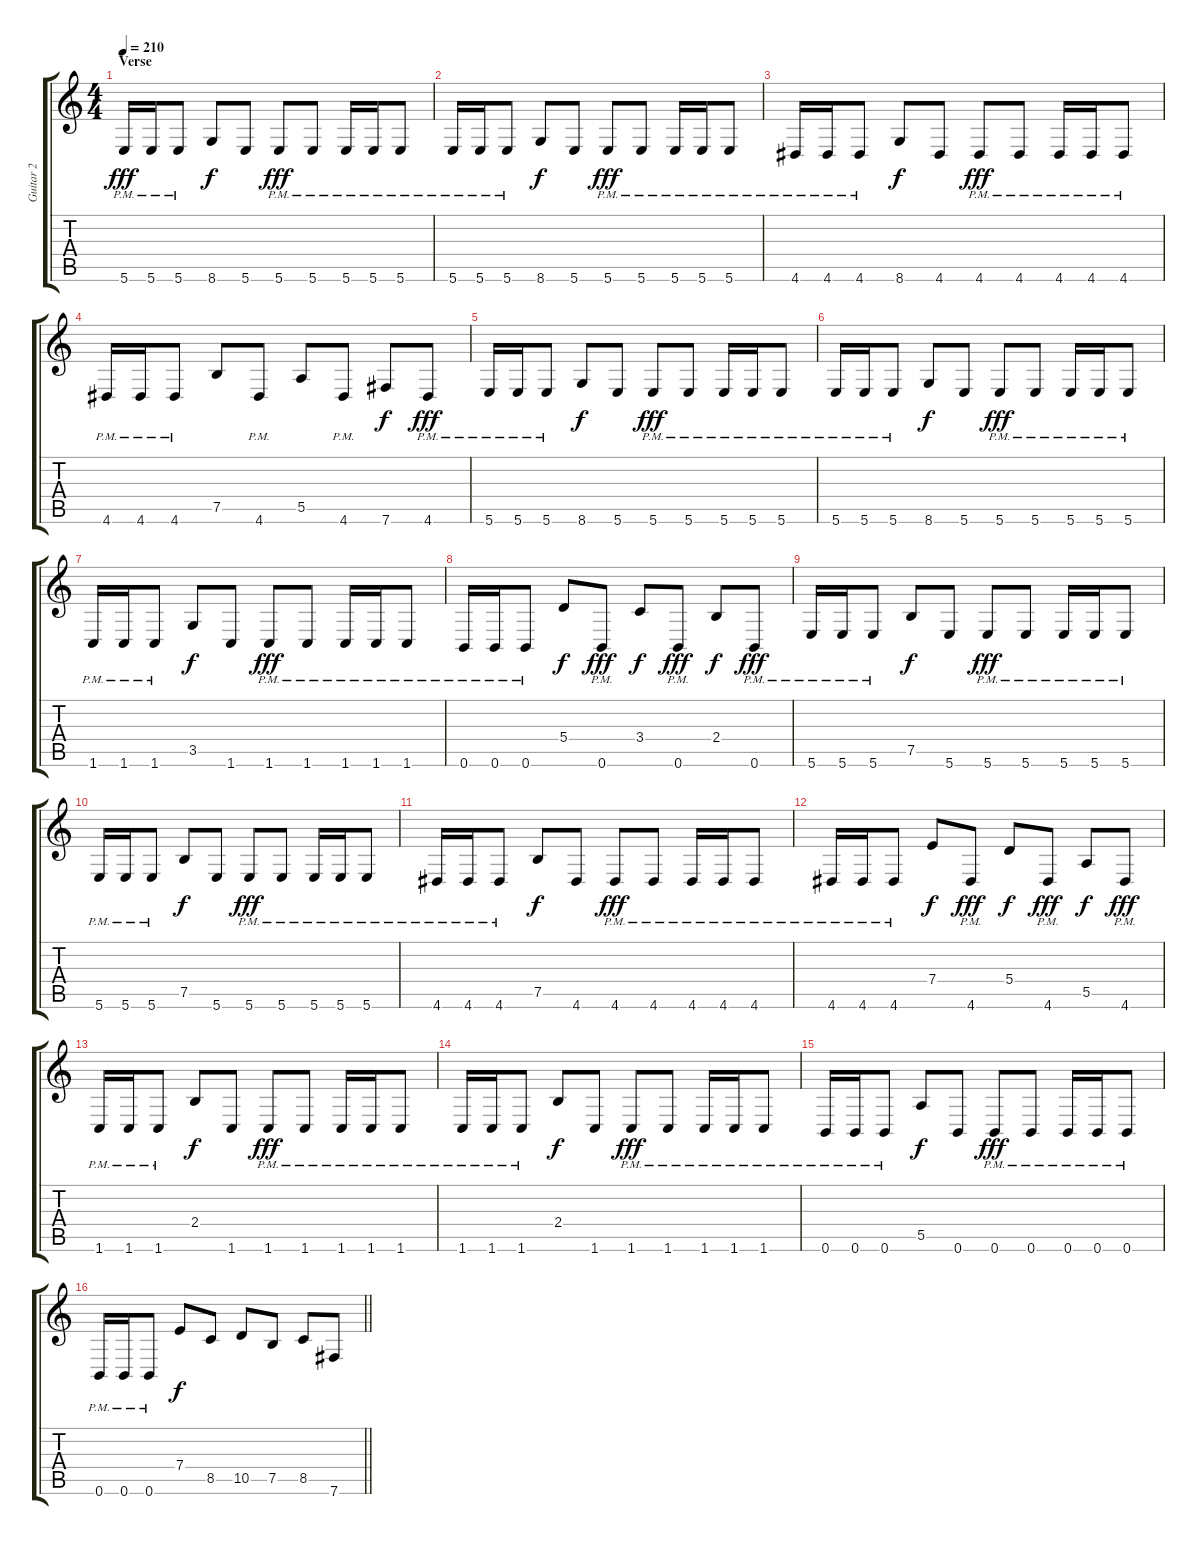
\track ("Guitar 2" "Guitar 2") {instrument distortionguitar}
\staff {score tabs}
\tuning (B3 Gb3 D3 A2 E2 B1) {hide}
\ts (4 4)
\section ("" "Verse")
\tempo 210
\clef g2
\ks c
5.6{pm}.16{dy fff} 5.6{pm}.16 5.6{pm}.8 8.6.8{dy f} 5.6.8 5.6{pm}.8{dy fff} 5.6{pm}.8 5.6{pm}.16 5.6{pm}.16 5.6{pm}.8 |
5.6{pm}.16 5.6{pm}.16 5.6{pm}.8 8.6.8{dy f} 5.6.8 5.6{pm}.8{dy fff} 5.6{pm}.8 5.6{pm}.16 5.6{pm}.16 5.6{pm}.8 |
4.6{pm}.16 4.6{pm}.16 4.6{pm}.8 8.6.8{dy f} 4.6.8 4.6{pm}.8{dy fff} 4.6{pm}.8 4.6{pm}.16 4.6{pm}.16 4.6{pm}.8 |
4.6{pm}.16 4.6{pm}.16 4.6{pm}.8 7.5.8 4.6{pm}.8 5.5.8 4.6{pm}.8 7.6.8{dy f} 4.6{pm}.8{dy fff} |
5.6{pm}.16 5.6{pm}.16 5.6{pm}.8 8.6.8{dy f} 5.6.8 5.6{pm}.8{dy fff} 5.6{pm}.8 5.6{pm}.16 5.6{pm}.16 5.6{pm}.8 |
5.6{pm}.16 5.6{pm}.16 5.6{pm}.8 8.6.8{dy f} 5.6.8 5.6{pm}.8{dy fff} 5.6{pm}.8 5.6{pm}.16 5.6{pm}.16 5.6{pm}.8 |
1.6{pm}.16 1.6{pm}.16 1.6{pm}.8 3.5.8{dy f} 1.6.8 1.6{pm}.8{dy fff} 1.6{pm}.8 1.6{pm}.16 1.6{pm}.16 1.6{pm}.8 |
0.6{pm}.16 0.6{pm}.16 0.6{pm}.8 5.4.8{dy f} 0.6{pm}.8{dy fff} 3.4.8{dy f} 0.6{pm}.8{dy fff} 2.4.8{dy f} 0.6{pm}.8{dy fff} |
5.6{pm}.16 5.6{pm}.16 5.6{pm}.8 7.5.8{dy f} 5.6.8 5.6{pm}.8{dy fff} 5.6{pm}.8 5.6{pm}.16 5.6{pm}.16 5.6{pm}.8 |
5.6{pm}.16 5.6{pm}.16 5.6{pm}.8 7.5.8{dy f} 5.6.8 5.6{pm}.8{dy fff} 5.6{pm}.8 5.6{pm}.16 5.6{pm}.16 5.6{pm}.8 |
4.6{pm}.16 4.6{pm}.16 4.6{pm}.8 7.5.8{dy f} 4.6.8 4.6{pm}.8{dy fff} 4.6{pm}.8 4.6{pm}.16 4.6{pm}.16 4.6{pm}.8 |
4.6{pm}.16 4.6{pm}.16 4.6{pm}.8 7.4.8{dy f} 4.6{pm}.8{dy fff} 5.4.8{dy f} 4.6{pm}.8{dy fff} 5.5.8{dy f} 4.6{pm}.8{dy fff} |
1.6{pm}.16 1.6{pm}.16 1.6{pm}.8 2.4.8{dy f} 1.6.8 1.6{pm}.8{dy fff} 1.6{pm}.8 1.6{pm}.16 1.6{pm}.16 1.6{pm}.8 |
1.6{pm}.16 1.6{pm}.16 1.6{pm}.8 2.4.8{dy f} 1.6.8 1.6{pm}.8{dy fff} 1.6{pm}.8 1.6{pm}.16 1.6{pm}.16 1.6{pm}.8 |
0.6{pm}.16 0.6{pm}.16 0.6{pm}.8 5.5.8{dy f} 0.6.8 0.6{pm}.8{dy fff} 0.6{pm}.8 0.6{pm}.16 0.6{pm}.16 0.6{pm}.8 |
\barLineRight lightlight
0.6{pm}.16 0.6{pm}.16 0.6{pm}.8 7.4.8{dy f} 8.5.8 10.5.8 7.5.8 8.5.8 7.6.8
